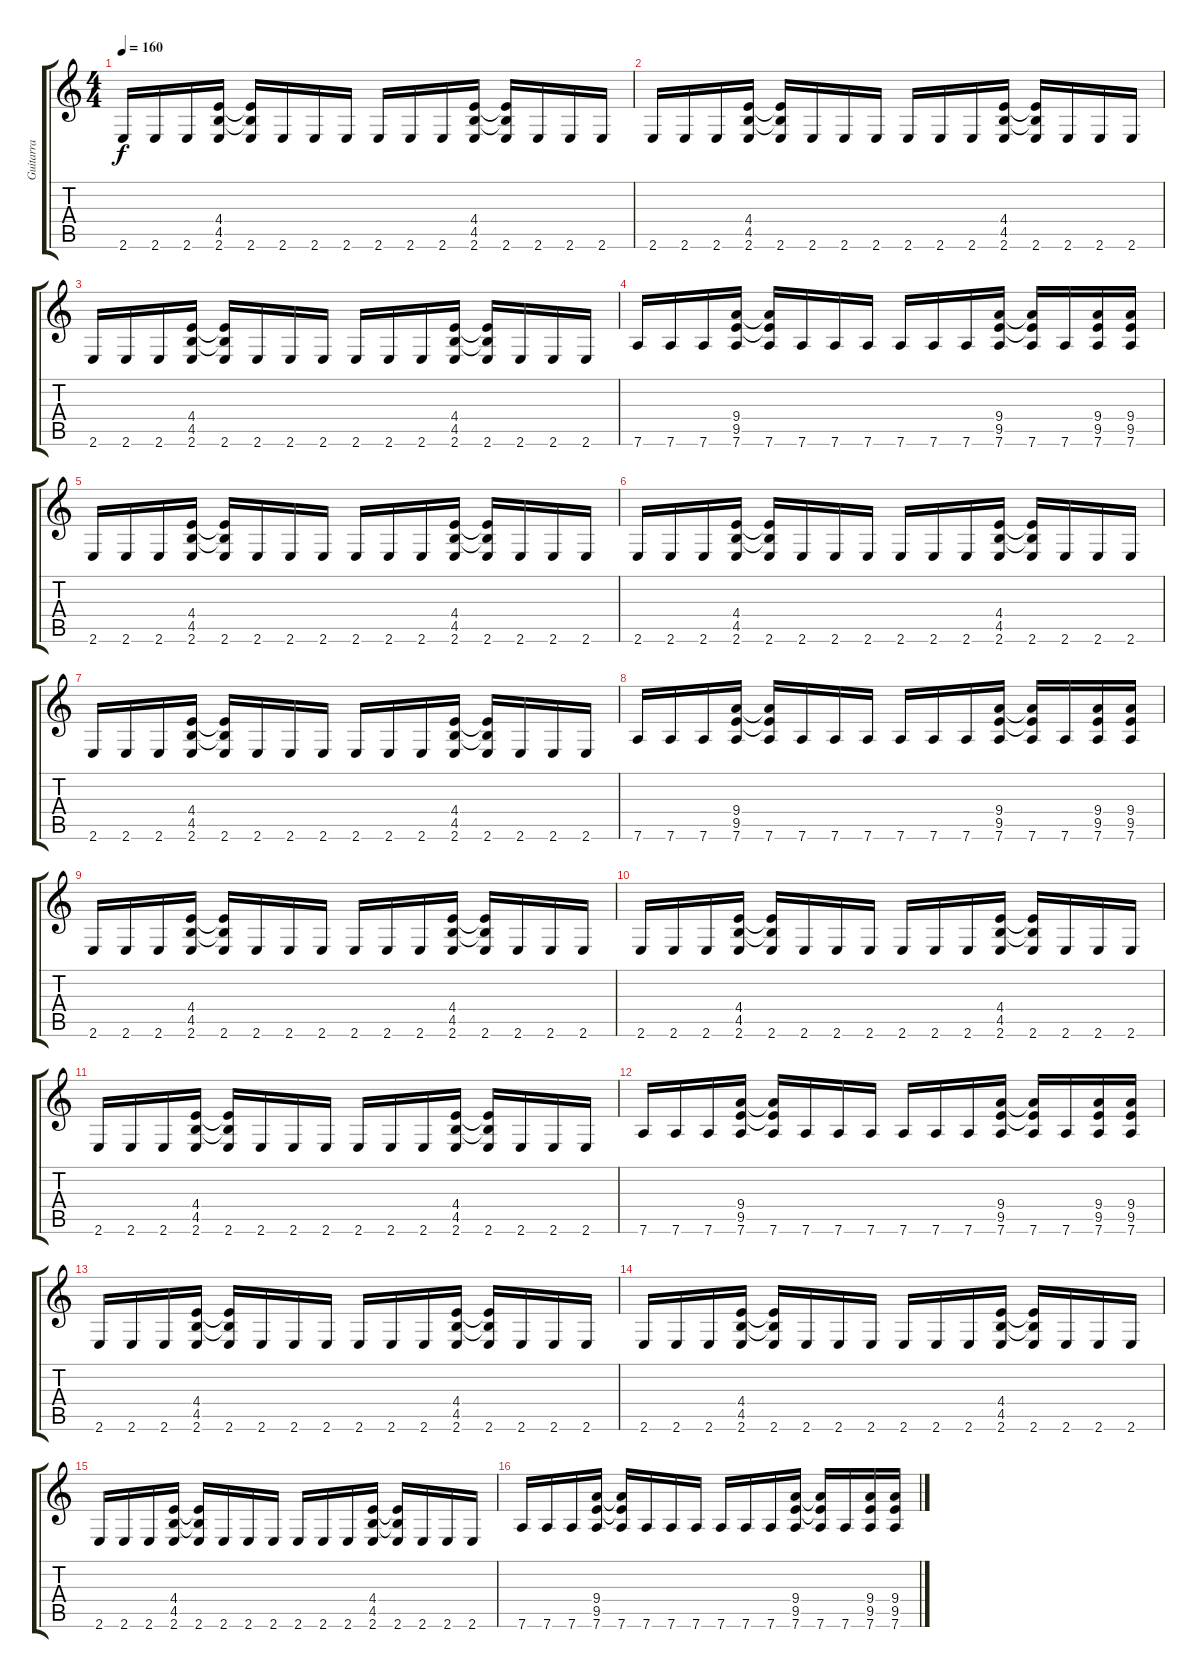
\track ("Guitarra" "Guitarra") {instrument distortionguitar}
\staff {score tabs}
\tuning (D4 A3 F3 C3 G2 D2) {hide}
\ts (4 4)
\tempo 160
\clef g2
\ks c
2.6.16{dy f} 2.6.16 2.6.16 (4.4 4.5 2.6).16 (4.4{t} 4.5{t} 2.6).16 2.6.16 2.6.16 2.6.16 2.6.16 2.6.16 2.6.16 (4.4 4.5 2.6).16 (4.4{t} 4.5{t} 2.6).16 2.6.16 2.6.16 2.6.16 |
2.6.16 2.6.16 2.6.16 (4.4 4.5 2.6).16 (4.4{t} 4.5{t} 2.6).16 2.6.16 2.6.16 2.6.16 2.6.16 2.6.16 2.6.16 (4.4 4.5 2.6).16 (4.4{t} 4.5{t} 2.6).16 2.6.16 2.6.16 2.6.16 |
2.6.16 2.6.16 2.6.16 (4.4 4.5 2.6).16 (4.4{t} 4.5{t} 2.6).16 2.6.16 2.6.16 2.6.16 2.6.16 2.6.16 2.6.16 (4.4 4.5 2.6).16 (4.4{t} 4.5{t} 2.6).16 2.6.16 2.6.16 2.6.16 |
7.6.16 7.6.16 7.6.16 (9.4 9.5 7.6).16 (9.4{t} 9.5{t} 7.6).16 7.6.16 7.6.16 7.6.16 7.6.16 7.6.16 7.6.16 (9.4 9.5 7.6).16 (9.4{t} 9.5{t} 7.6).16 7.6.16 (9.4 9.5 7.6).16 (9.4 9.5 7.6).16 |
2.6.16 2.6.16 2.6.16 (4.4 4.5 2.6).16 (4.4{t} 4.5{t} 2.6).16 2.6.16 2.6.16 2.6.16 2.6.16 2.6.16 2.6.16 (4.4 4.5 2.6).16 (4.4{t} 4.5{t} 2.6).16 2.6.16 2.6.16 2.6.16 |
2.6.16 2.6.16 2.6.16 (4.4 4.5 2.6).16 (4.4{t} 4.5{t} 2.6).16 2.6.16 2.6.16 2.6.16 2.6.16 2.6.16 2.6.16 (4.4 4.5 2.6).16 (4.4{t} 4.5{t} 2.6).16 2.6.16 2.6.16 2.6.16 |
2.6.16 2.6.16 2.6.16 (4.4 4.5 2.6).16 (4.4{t} 4.5{t} 2.6).16 2.6.16 2.6.16 2.6.16 2.6.16 2.6.16 2.6.16 (4.4 4.5 2.6).16 (4.4{t} 4.5{t} 2.6).16 2.6.16 2.6.16 2.6.16 |
7.6.16 7.6.16 7.6.16 (9.4 9.5 7.6).16 (9.4{t} 9.5{t} 7.6).16 7.6.16 7.6.16 7.6.16 7.6.16 7.6.16 7.6.16 (9.4 9.5 7.6).16 (9.4{t} 9.5{t} 7.6).16 7.6.16 (9.4 9.5 7.6).16 (9.4 9.5 7.6).16 |
2.6.16 2.6.16 2.6.16 (4.4 4.5 2.6).16 (4.4{t} 4.5{t} 2.6).16 2.6.16 2.6.16 2.6.16 2.6.16 2.6.16 2.6.16 (4.4 4.5 2.6).16 (4.4{t} 4.5{t} 2.6).16 2.6.16 2.6.16 2.6.16 |
2.6.16 2.6.16 2.6.16 (4.4 4.5 2.6).16 (4.4{t} 4.5{t} 2.6).16 2.6.16 2.6.16 2.6.16 2.6.16 2.6.16 2.6.16 (4.4 4.5 2.6).16 (4.4{t} 4.5{t} 2.6).16 2.6.16 2.6.16 2.6.16 |
2.6.16 2.6.16 2.6.16 (4.4 4.5 2.6).16 (4.4{t} 4.5{t} 2.6).16 2.6.16 2.6.16 2.6.16 2.6.16 2.6.16 2.6.16 (4.4 4.5 2.6).16 (4.4{t} 4.5{t} 2.6).16 2.6.16 2.6.16 2.6.16 |
7.6.16 7.6.16 7.6.16 (9.4 9.5 7.6).16 (9.4{t} 9.5{t} 7.6).16 7.6.16 7.6.16 7.6.16 7.6.16 7.6.16 7.6.16 (9.4 9.5 7.6).16 (9.4{t} 9.5{t} 7.6).16 7.6.16 (9.4 9.5 7.6).16 (9.4 9.5 7.6).16 |
2.6.16 2.6.16 2.6.16 (4.4 4.5 2.6).16 (4.4{t} 4.5{t} 2.6).16 2.6.16 2.6.16 2.6.16 2.6.16 2.6.16 2.6.16 (4.4 4.5 2.6).16 (4.4{t} 4.5{t} 2.6).16 2.6.16 2.6.16 2.6.16 |
2.6.16 2.6.16 2.6.16 (4.4 4.5 2.6).16 (4.4{t} 4.5{t} 2.6).16 2.6.16 2.6.16 2.6.16 2.6.16 2.6.16 2.6.16 (4.4 4.5 2.6).16 (4.4{t} 4.5{t} 2.6).16 2.6.16 2.6.16 2.6.16 |
2.6.16 2.6.16 2.6.16 (4.4 4.5 2.6).16 (4.4{t} 4.5{t} 2.6).16 2.6.16 2.6.16 2.6.16 2.6.16 2.6.16 2.6.16 (4.4 4.5 2.6).16 (4.4{t} 4.5{t} 2.6).16 2.6.16 2.6.16 2.6.16 |
7.6.16 7.6.16 7.6.16 (9.4 9.5 7.6).16 (9.4{t} 9.5{t} 7.6).16 7.6.16 7.6.16 7.6.16 7.6.16 7.6.16 7.6.16 (9.4 9.5 7.6).16 (9.4{t} 9.5{t} 7.6).16 7.6.16 (9.4 9.5 7.6).16 (9.4 9.5 7.6).16
